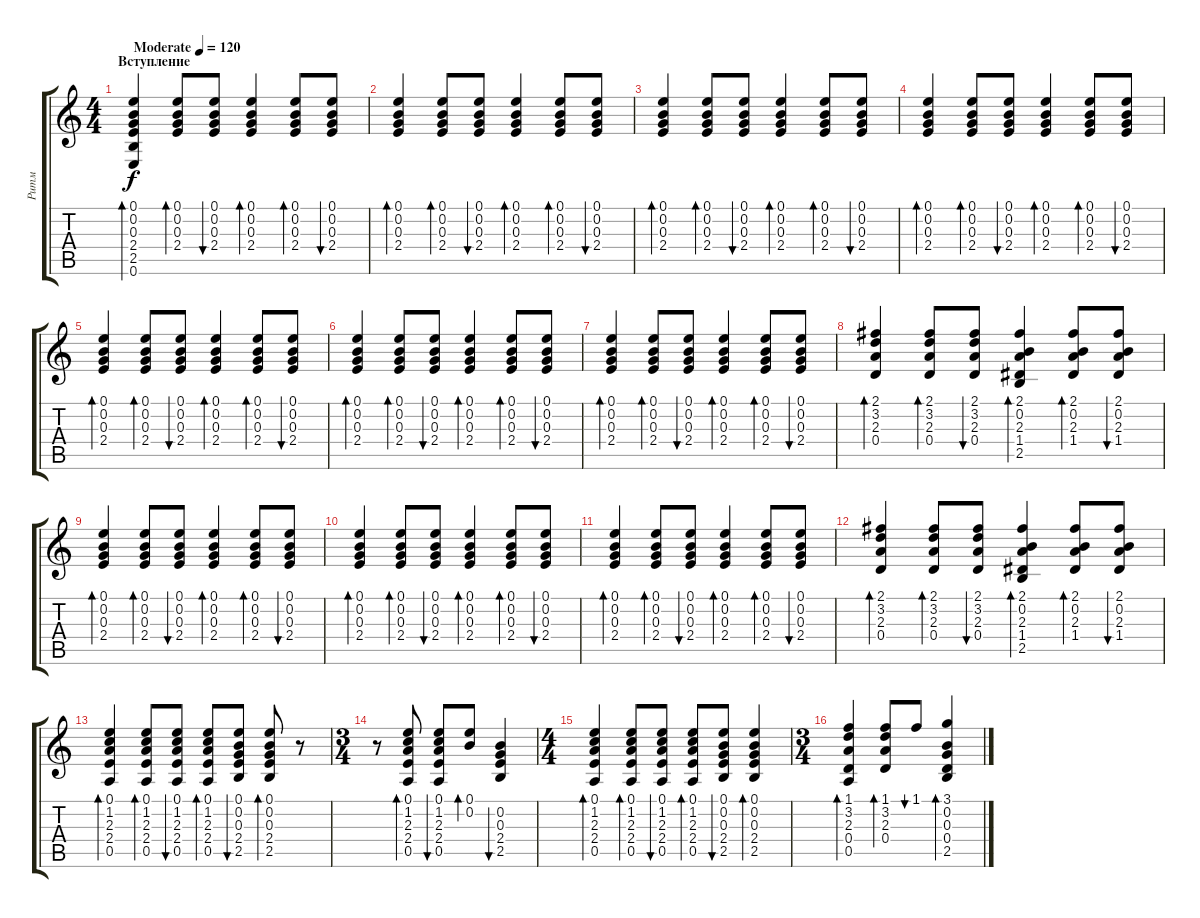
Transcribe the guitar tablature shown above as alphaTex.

\track ("Ритм" "Ритм") {instrument acousticguitarsteel}
\staff {score tabs}
\tuning (E4 B3 G3 D3 A2 E2) {hide}
\ts (4 4)
\section ("" "Вступление")
\tempo (120 "Moderate")
\clef g2
\ks c
(0.1 0.2 0.3 2.4 2.5 0.6).4{bd 120 dy f instrument acousticguitarsteel} (0.1 0.2 0.3 2.4).8{bd 60} (0.1 0.2 0.3 2.4).8{bu 60} (0.1 0.2 0.3 2.4).4{bd 60} (0.1 0.2 0.3 2.4).8{bd 60} (0.1 0.2 0.3 2.4).8{bu 60} |
(0.1 0.2 0.3 2.4).4{bd 120} (0.1 0.2 0.3 2.4).8{bd 60} (0.1 0.2 0.3 2.4).8{bu 60} (0.1 0.2 0.3 2.4).4{bd 60} (0.1 0.2 0.3 2.4).8{bd 60} (0.1 0.2 0.3 2.4).8{bu 60} |
(0.1 0.2 0.3 2.4).4{bd 120} (0.1 0.2 0.3 2.4).8{bd 60} (0.1 0.2 0.3 2.4).8{bu 60} (0.1 0.2 0.3 2.4).4{bd 60} (0.1 0.2 0.3 2.4).8{bd 60} (0.1 0.2 0.3 2.4).8{bu 60} |
(0.1 0.2 0.3 2.4).4{bd 120} (0.1 0.2 0.3 2.4).8{bd 60} (0.1 0.2 0.3 2.4).8{bu 60} (0.1 0.2 0.3 2.4).4{bd 60} (0.1 0.2 0.3 2.4).8{bd 60} (0.1 0.2 0.3 2.4).8{bu 60} |
(0.1 0.2 0.3 2.4).4{bd 120} (0.1 0.2 0.3 2.4).8{bd 60} (0.1 0.2 0.3 2.4).8{bu 60} (0.1 0.2 0.3 2.4).4{bd 60} (0.1 0.2 0.3 2.4).8{bd 60} (0.1 0.2 0.3 2.4).8{bu 60} |
(0.1 0.2 0.3 2.4).4{bd 120} (0.1 0.2 0.3 2.4).8{bd 60} (0.1 0.2 0.3 2.4).8{bu 60} (0.1 0.2 0.3 2.4).4{bd 60} (0.1 0.2 0.3 2.4).8{bd 60} (0.1 0.2 0.3 2.4).8{bu 60} |
(0.1 0.2 0.3 2.4).4{bd 120} (0.1 0.2 0.3 2.4).8{bd 60} (0.1 0.2 0.3 2.4).8{bu 60} (0.1 0.2 0.3 2.4).4{bd 60} (0.1 0.2 0.3 2.4).8{bd 60} (0.1 0.2 0.3 2.4).8{bu 60} |
(2.1 3.2 2.3 0.4).4{bd 60} (2.1 3.2 2.3 0.4).8{bd 60} (2.1 3.2 2.3 0.4).8{bu 60} (2.1 0.2 2.3 1.4 2.5).4{bd 120} (2.1 0.2 2.3 1.4).8{bd 60} (2.1 0.2 2.3 1.4).8{bu 60} |
(0.1 0.2 0.3 2.4).4{bd 120} (0.1 0.2 0.3 2.4).8{bd 60} (0.1 0.2 0.3 2.4).8{bu 60} (0.1 0.2 0.3 2.4).4{bd 60} (0.1 0.2 0.3 2.4).8{bd 60} (0.1 0.2 0.3 2.4).8{bu 60} |
(0.1 0.2 0.3 2.4).4{bd 120} (0.1 0.2 0.3 2.4).8{bd 60} (0.1 0.2 0.3 2.4).8{bu 60} (0.1 0.2 0.3 2.4).4{bd 60} (0.1 0.2 0.3 2.4).8{bd 60} (0.1 0.2 0.3 2.4).8{bu 60} |
(0.1 0.2 0.3 2.4).4{bd 120} (0.1 0.2 0.3 2.4).8{bd 60} (0.1 0.2 0.3 2.4).8{bu 60} (0.1 0.2 0.3 2.4).4{bd 60} (0.1 0.2 0.3 2.4).8{bd 60} (0.1 0.2 0.3 2.4).8{bu 60} |
(2.1 3.2 2.3 0.4).4{bd 60} (2.1 3.2 2.3 0.4).8{bd 60} (2.1 3.2 2.3 0.4).8{bu 60} (2.1 0.2 2.3 1.4 2.5).4{bd 120} (2.1 0.2 2.3 1.4).8{bd 60} (2.1 0.2 2.3 1.4).8{bu 60} |
(0.1 1.2 2.3 2.4 0.5).4{bd 60} (0.1 1.2 2.3 2.4 0.5).8{bd 30} (0.1 1.2 2.3 2.4 0.5).8{bu 30} (0.1 1.2 2.3 2.4 0.5).8{bd 30} (0.1 0.2 0.3 2.4 2.5).8{bu 30} (0.1 0.2 0.3 2.4 2.5).8{bd 30} r.8 |
\ts (3 4)
r.8 (0.1 1.2 2.3 2.4 0.5).8{bd 60} (0.1 1.2 2.3 2.4 0.5).8{bu 30} (0.1 0.2).8{bd 30} (0.2 0.3 2.4 2.5).4{bu 30} |
\ts (4 4)
(0.1 1.2 2.3 2.4 0.5).4{bd 60} (0.1 1.2 2.3 2.4 0.5).8{bd 30} (0.1 1.2 2.3 2.4 0.5).8{bu 30} (0.1 1.2 2.3 2.4 0.5).8{bd 30} (0.1 0.2 0.3 2.4 2.5).8{bu 30} (0.1 0.2 0.3 2.4 2.5).4{bd 30} |
\ts (3 4)
(1.1 3.2 2.3 0.4 0.5).4{bd 60} (1.1 3.2 2.3 0.4).8{bd 30} 1.1.8{bu 30} (3.1 0.2 0.3 0.4 2.5).4{bd 30}
